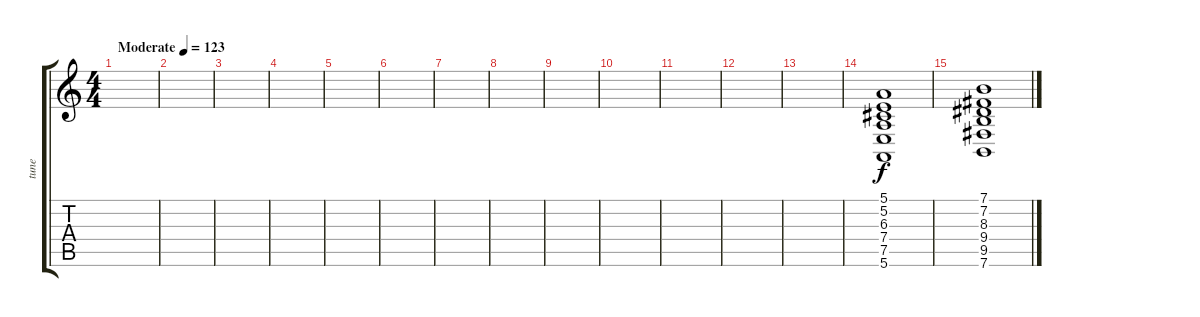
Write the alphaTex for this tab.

\track ("tune" "tune") {instrument musicbox}
\staff {score tabs}
\tuning (E4 B3 G3 D3 A2 E2) {hide}
\ts (4 4)
\tempo (123 "Moderate")
\clef g2
\ks c
|
|
|
|
|
|
|
|
|
|
|
|
|
(5.1 5.2 6.3 7.4 7.5 5.6).1 |
(7.1 7.2 8.3 9.4 9.5 7.6).1
